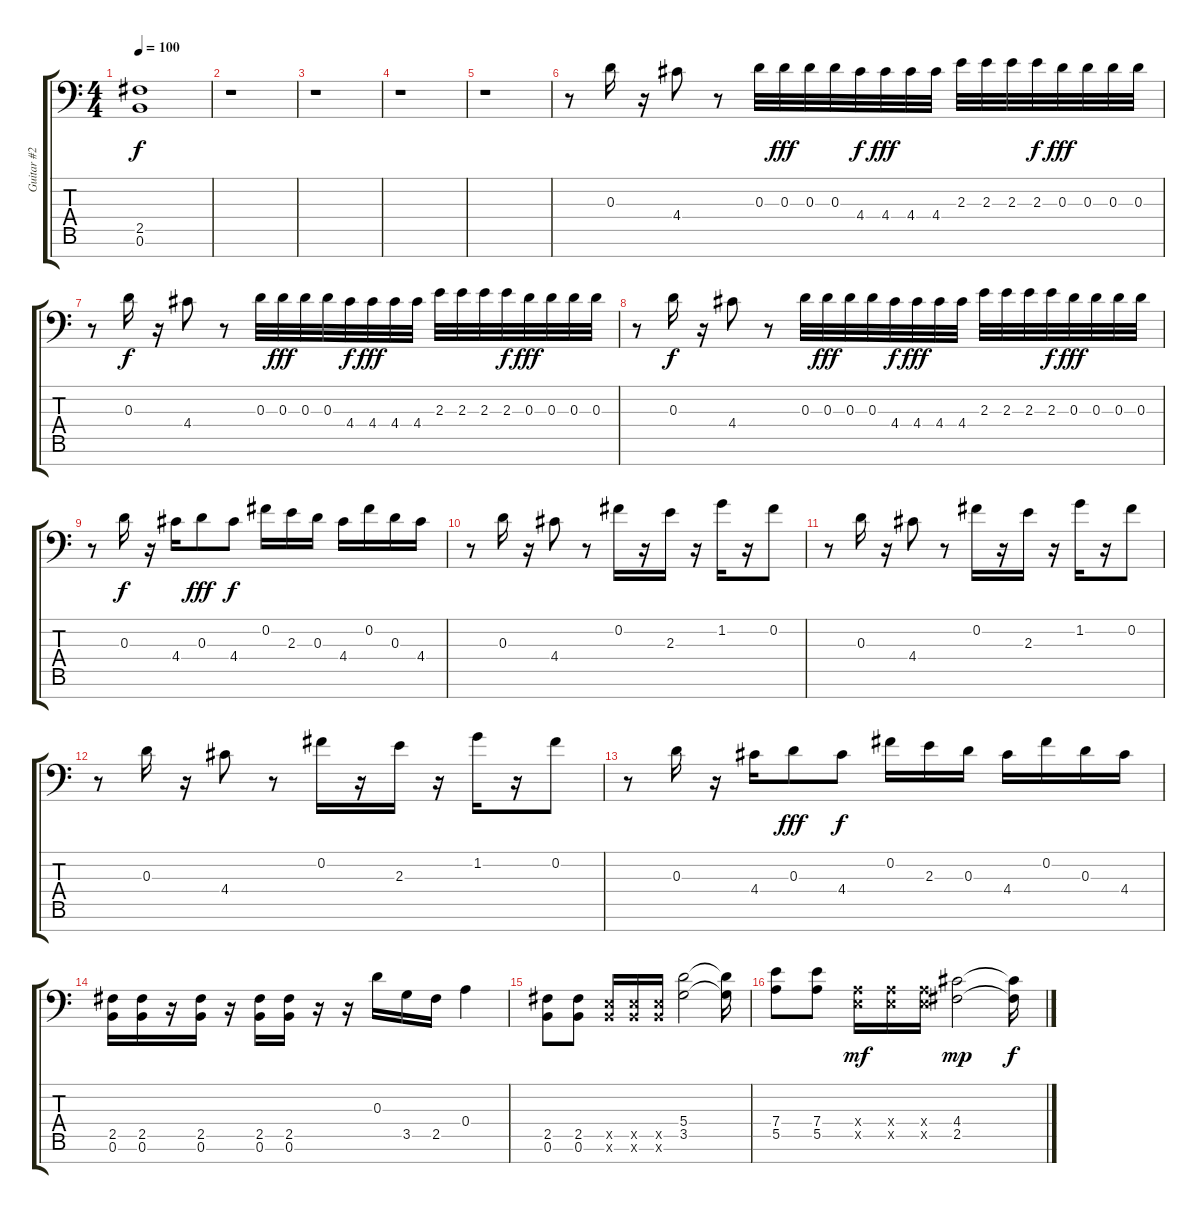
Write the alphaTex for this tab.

\track ("Guitar #2" "Guitar #2") {instrument distortionguitar}
\staff {score tabs}
\tuning (B3 Gb3 D3 A2 E2 B1 Gb1) {hide}
\ts (4 4)
\tempo 100
\clef f4
\ks c
(2.5{t} 0.6{t}).1{dy f} |
r.1 |
r.1 |
r.1 |
r.1 |
r.8 0.3.16 r.16 4.4.8 r.8 0.3.32 0.3.32{dy fff} 0.3.32 0.3.32 4.4.32{dy f} 4.4.32{dy fff} 4.4.32 4.4.32 2.3.32 2.3.32 2.3.32 2.3.32{dy f} 0.3.32{dy fff} 0.3.32 0.3.32 0.3.32 |
r.8 0.3.16{dy f} r.16 4.4.8 r.8 0.3.32 0.3.32{dy fff} 0.3.32 0.3.32 4.4.32{dy f} 4.4.32{dy fff} 4.4.32 4.4.32 2.3.32 2.3.32 2.3.32 2.3.32{dy f} 0.3.32{dy fff} 0.3.32 0.3.32 0.3.32 |
r.8 0.3.16{dy f} r.16 4.4.8 r.8 0.3.32 0.3.32{dy fff} 0.3.32 0.3.32 4.4.32{dy f} 4.4.32{dy fff} 4.4.32 4.4.32 2.3.32 2.3.32 2.3.32 2.3.32{dy f} 0.3.32{dy fff} 0.3.32 0.3.32 0.3.32 |
r.8 0.3.16{dy f} r.16 4.4.16 0.3.8{dy fff} 4.4.8{dy f} 0.2.16 2.3.16 0.3.16 4.4.16 0.2.16 0.3.16 4.4.16 |
r.8 0.3.16 r.16 4.4.8 r.8 0.2.16 r.16 2.3.16 r.16 1.2.16 r.16 0.2.8 |
r.8 0.3.16 r.16 4.4.8 r.8 0.2.16 r.16 2.3.16 r.16 1.2.16 r.16 0.2.8 |
r.8 0.3.16 r.16 4.4.8 r.8 0.2.16 r.16 2.3.16 r.16 1.2.16 r.16 0.2.8 |
r.8 0.3.16 r.16 4.4.16 0.3.8{dy fff} 4.4.8{dy f} 0.2.16 2.3.16 0.3.16 4.4.16 0.2.16 0.3.16 4.4.16 |
(2.5 0.6).16 (2.5 0.6).16 r.16 (2.5 0.6).16 r.16 (2.5 0.6).16 (2.5 0.6).16 r.16 r.16 0.3.16 3.5.16 2.5.16 0.4.4 |
(2.5 0.6).8 (2.5 0.6).8 (0.5{x} 0.6{x}).16 (0.5{x} 0.6{x}).16 (0.5{x} 0.6{x}).16 (5.4 3.5).2 (5.4{t} 3.5{t}).16 |
(7.4 5.5).8 (7.4 5.5).8 (0.4{x} 0.5{x}).16{dy mf} (0.4{x} 0.5{x}).16 (0.4{x} 0.5{x}).16 (4.4 2.5).2{dy mp} (4.4{t} 2.5{t}).16{dy f}
